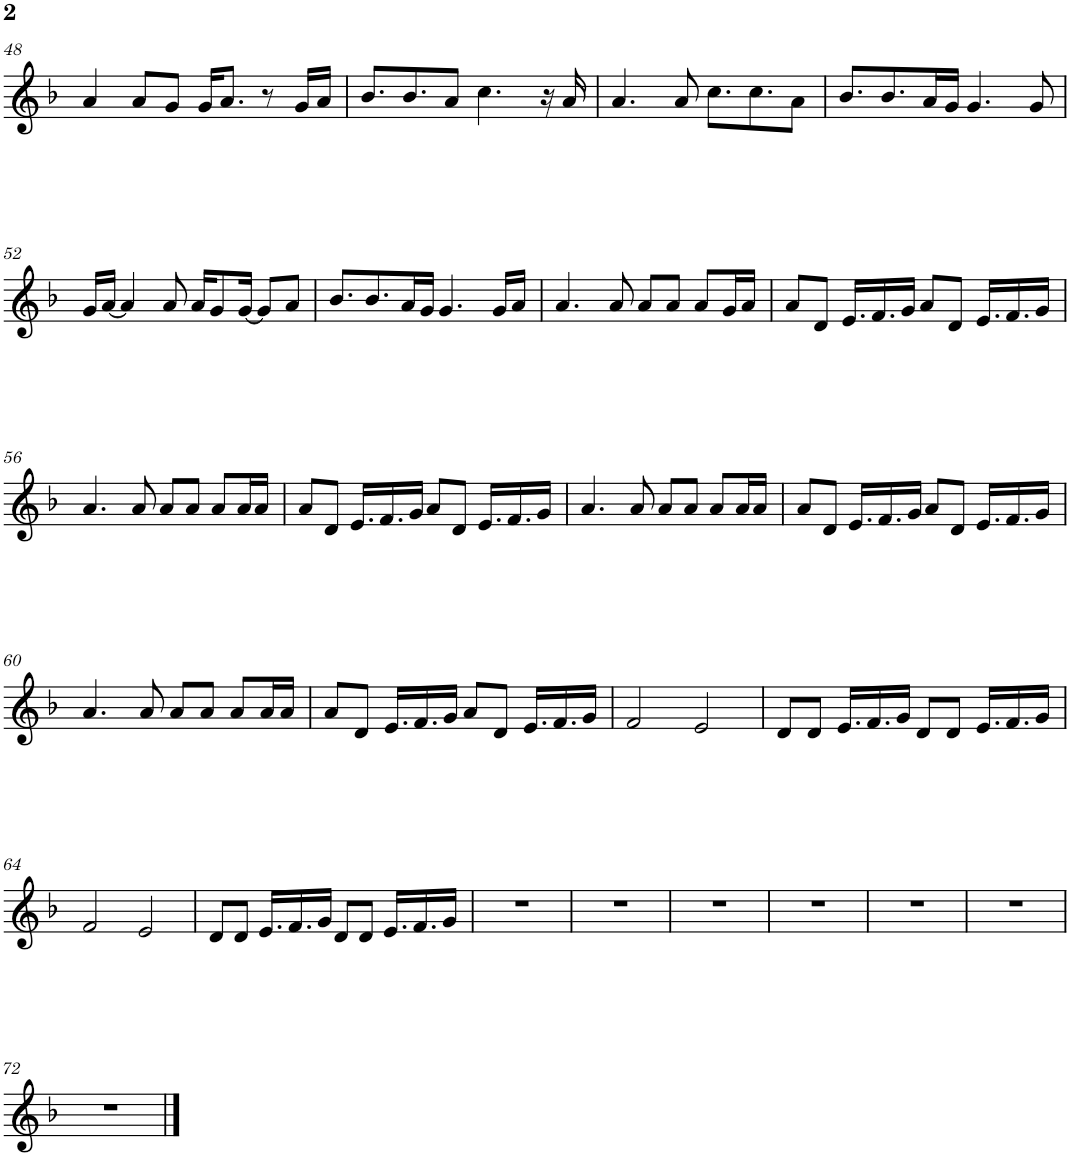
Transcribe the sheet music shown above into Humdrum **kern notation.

**kern
*part1
*staff1
*I"Piano
*I'Pno.
!!LO:PB:g=z
*clefG2
*k[b-]
*M4/4
=48
4a/
8a/L
8g/J
16g/KL
8.a/J
8r
16g/LL
16a/JJ
=49
8.b-/L
8.b-/
8a/J
4.cc\
16r
16a/
=50
4.a/
8a/
8.cc\L
8.cc\
8a\J
=51
8.b-/L
8.b-/
16a/L
16g/JJ
4.g/
8g/
!!LO:LB:g=z
=52
16g/LL
[16a/JJ
4a/]
8a/
16a/KL
8g/
[16g/Jk
8g/L]
8a/J
=53
8.b-/L
8.b-/
16a/L
16g/JJ
4.g/
16g/LL
16a/JJ
=54
4.a/
8a/
8a/L
8a/J
8a/L
16g/L
16a/JJ
=55
8a/L
8d/J
16.e/LL
16.f/
16g/JJ
8a/L
8d/J
16.e/LL
16.f/
16g/JJ
!!LO:LB:g=z
=56
4.a/
8a/
8a/L
8a/J
8a/L
16a/L
16a/JJ
=57
8a/L
8d/J
16.e/LL
16.f/
16g/JJ
8a/L
8d/J
16.e/LL
16.f/
16g/JJ
=58
4.a/
8a/
8a/L
8a/J
8a/L
16a/L
16a/JJ
=59
8a/L
8d/J
16.e/LL
16.f/
16g/JJ
8a/L
8d/J
16.e/LL
16.f/
16g/JJ
!!LO:LB:g=z
=60
4.a/
8a/
8a/L
8a/J
8a/L
16a/L
16a/JJ
=61
8a/L
8d/J
16.e/LL
16.f/
16g/JJ
8a/L
8d/J
16.e/LL
16.f/
16g/JJ
=62
2f/
2e/
=63
8d/L
8d/J
16.e/LL
16.f/
16g/JJ
8d/L
8d/J
16.e/LL
16.f/
16g/JJ
!!LO:LB:g=z
=64
2f/
2e/
=65
8d/L
8d/J
16.e/LL
16.f/
16g/JJ
8d/L
8d/J
16.e/LL
16.f/
16g/JJ
=66
1r
=67
1r
=68
1r
=69
1r
=70
1r
=71
1r
!!LO:LB:g=z
=72
1r
==
*-
